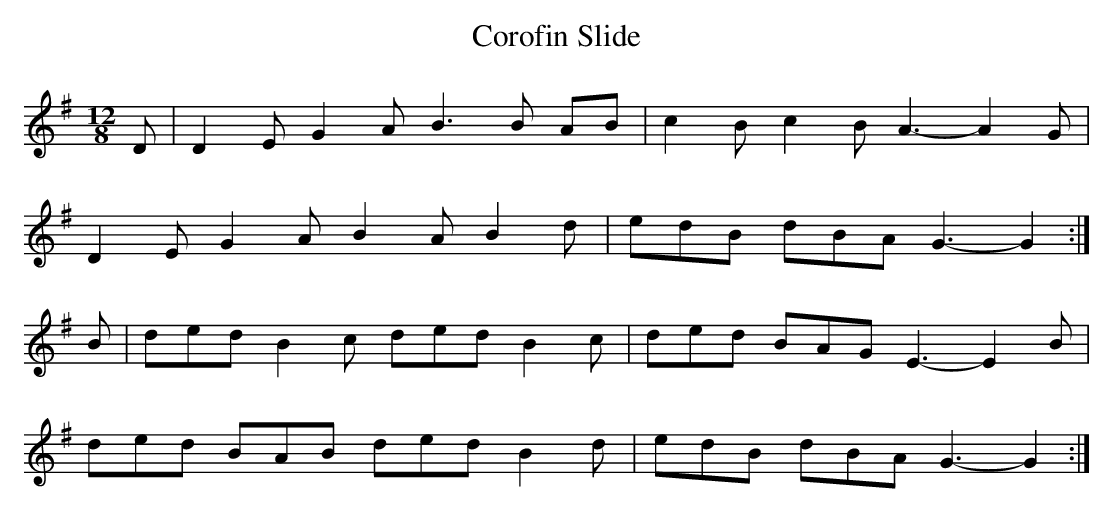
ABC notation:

X:1
T: Corofin Slide
M: 12/8
L: 1/8
K: G
D | D2 E G2 A B3 B AB | c2 B c2 B A3-A2 G |
D2 E G2 A B2 A B2 d | edB dBA G3-G2 :|
B | ded B2 c ded B2 c | ded BAG E3-E2 B |
ded BAB ded B2 d | edB dBA G3-G2 :|
